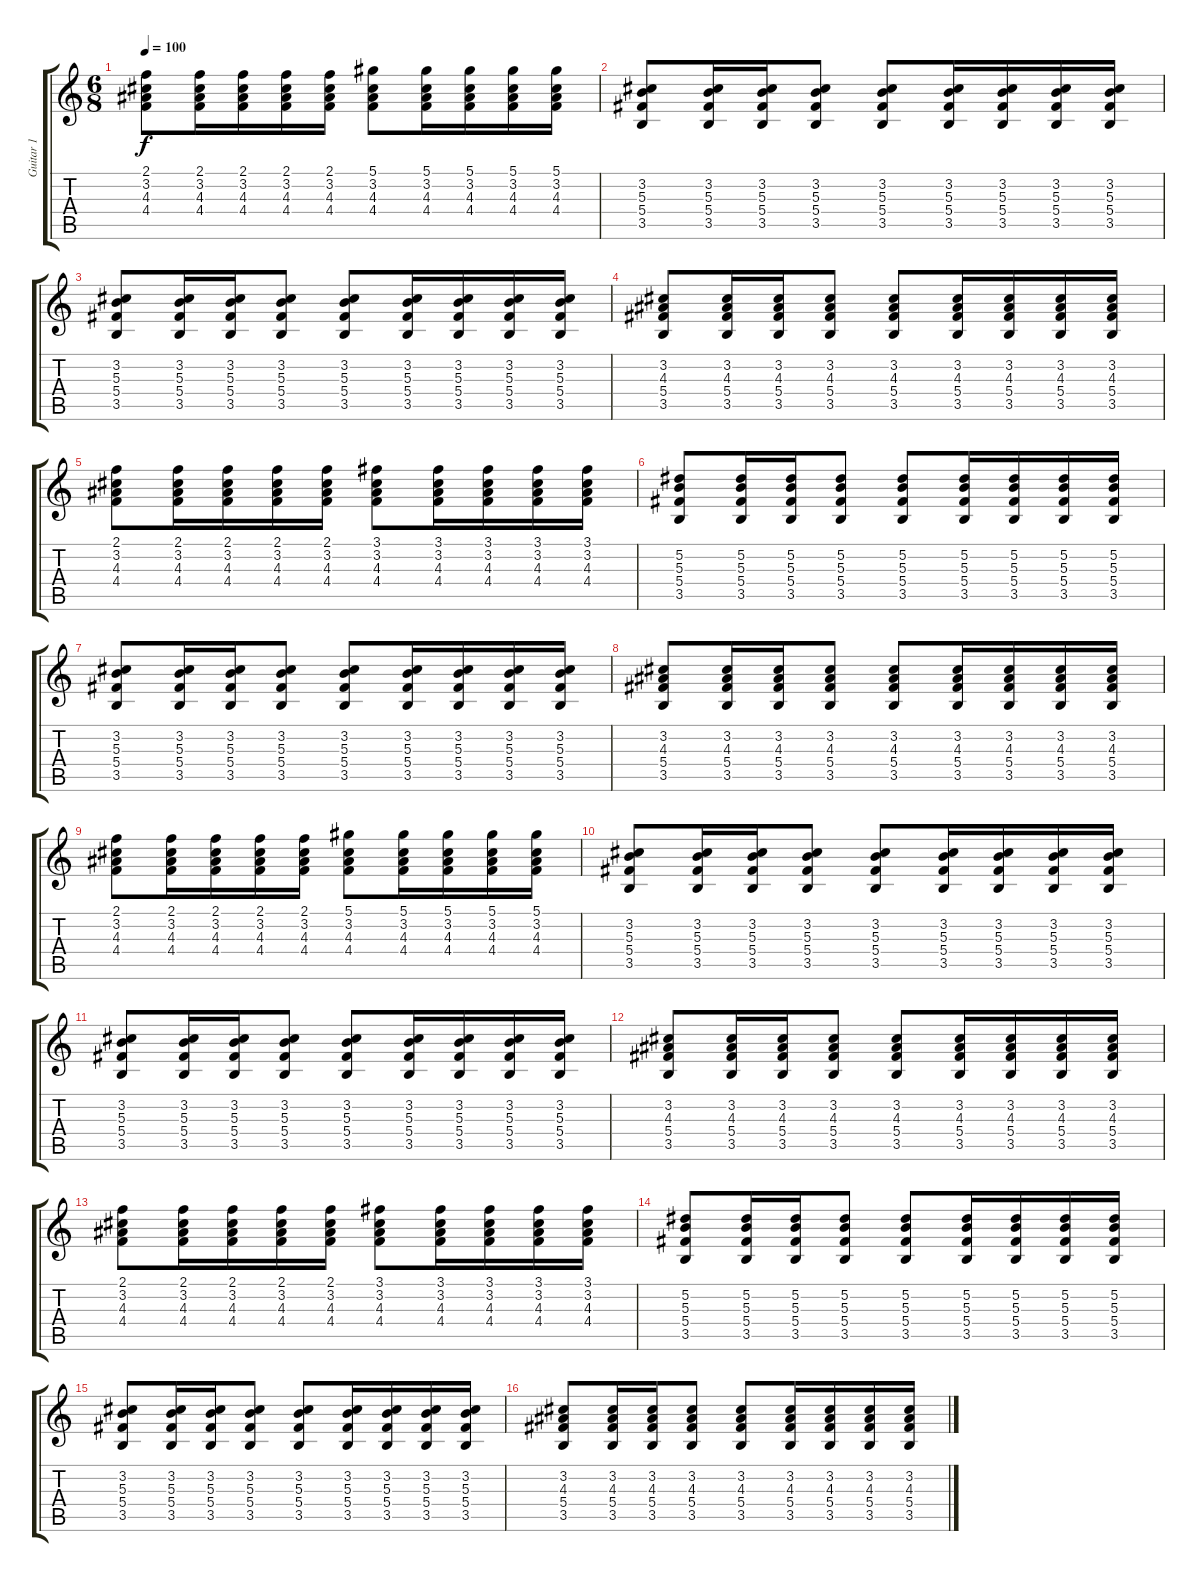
\track ("Guitar 1" "Guitar 1") {instrument distortionguitar}
\staff {score tabs}
\tuning (Eb4 Bb3 Gb3 Db3 Ab2 Eb2) {hide}
\ts (6 8)
\tempo 100
\clef g2
\ks c
(2.1 3.2 4.3 4.4).8{dy f} (2.1 3.2 4.3 4.4).16 (2.1 3.2 4.3 4.4).16 (2.1 3.2 4.3 4.4).16 (2.1 3.2 4.3 4.4).16 (5.1 3.2 4.3 4.4).8 (5.1 3.2 4.3 4.4).16 (5.1 3.2 4.3 4.4).16 (5.1 3.2 4.3 4.4).16 (5.1 3.2 4.3 4.4).16 |
(3.2 5.3 5.4 3.5).8 (3.2 5.3 5.4 3.5).16 (3.2 5.3 5.4 3.5).16 (3.2 5.3 5.4 3.5).8 (3.2 5.3 5.4 3.5).8 (3.2 5.3 5.4 3.5).16 (3.2 5.3 5.4 3.5).16 (3.2 5.3 5.4 3.5).16 (3.2 5.3 5.4 3.5).16 |
(3.2 5.3 5.4 3.5).8 (3.2 5.3 5.4 3.5).16 (3.2 5.3 5.4 3.5).16 (3.2 5.3 5.4 3.5).8 (3.2 5.3 5.4 3.5).8 (3.2 5.3 5.4 3.5).16 (3.2 5.3 5.4 3.5).16 (3.2 5.3 5.4 3.5).16 (3.2 5.3 5.4 3.5).16 |
(3.2 4.3 5.4 3.5).8 (3.2 4.3 5.4 3.5).16 (3.2 4.3 5.4 3.5).16 (3.2 4.3 5.4 3.5).8 (3.2 4.3 5.4 3.5).8 (3.2 4.3 5.4 3.5).16 (3.2 4.3 5.4 3.5).16 (3.2 4.3 5.4 3.5).16 (3.2 4.3 5.4 3.5).16 |
(2.1 3.2 4.3 4.4).8 (2.1 3.2 4.3 4.4).16 (2.1 3.2 4.3 4.4).16 (2.1 3.2 4.3 4.4).16 (2.1 3.2 4.3 4.4).16 (3.1 3.2 4.3 4.4).8 (3.1 3.2 4.3 4.4).16 (3.1 3.2 4.3 4.4).16 (3.1 3.2 4.3 4.4).16 (3.1 3.2 4.3 4.4).16 |
(5.2 5.3 5.4 3.5).8 (5.2 5.3 5.4 3.5).16 (5.2 5.3 5.4 3.5).16 (5.2 5.3 5.4 3.5).8 (5.2 5.3 5.4 3.5).8 (5.2 5.3 5.4 3.5).16 (5.2 5.3 5.4 3.5).16 (5.2 5.3 5.4 3.5).16 (5.2 5.3 5.4 3.5).16 |
(3.2 5.3 5.4 3.5).8 (3.2 5.3 5.4 3.5).16 (3.2 5.3 5.4 3.5).16 (3.2 5.3 5.4 3.5).8 (3.2 5.3 5.4 3.5).8 (3.2 5.3 5.4 3.5).16 (3.2 5.3 5.4 3.5).16 (3.2 5.3 5.4 3.5).16 (3.2 5.3 5.4 3.5).16 |
(3.2 4.3 5.4 3.5).8 (3.2 4.3 5.4 3.5).16 (3.2 4.3 5.4 3.5).16 (3.2 4.3 5.4 3.5).8 (3.2 4.3 5.4 3.5).8 (3.2 4.3 5.4 3.5).16 (3.2 4.3 5.4 3.5).16 (3.2 4.3 5.4 3.5).16 (3.2 4.3 5.4 3.5).16 |
(2.1 3.2 4.3 4.4).8 (2.1 3.2 4.3 4.4).16 (2.1 3.2 4.3 4.4).16 (2.1 3.2 4.3 4.4).16 (2.1 3.2 4.3 4.4).16 (5.1 3.2 4.3 4.4).8 (5.1 3.2 4.3 4.4).16 (5.1 3.2 4.3 4.4).16 (5.1 3.2 4.3 4.4).16 (5.1 3.2 4.3 4.4).16 |
(3.2 5.3 5.4 3.5).8 (3.2 5.3 5.4 3.5).16 (3.2 5.3 5.4 3.5).16 (3.2 5.3 5.4 3.5).8 (3.2 5.3 5.4 3.5).8 (3.2 5.3 5.4 3.5).16 (3.2 5.3 5.4 3.5).16 (3.2 5.3 5.4 3.5).16 (3.2 5.3 5.4 3.5).16 |
(3.2 5.3 5.4 3.5).8 (3.2 5.3 5.4 3.5).16 (3.2 5.3 5.4 3.5).16 (3.2 5.3 5.4 3.5).8 (3.2 5.3 5.4 3.5).8 (3.2 5.3 5.4 3.5).16 (3.2 5.3 5.4 3.5).16 (3.2 5.3 5.4 3.5).16 (3.2 5.3 5.4 3.5).16 |
(3.2 4.3 5.4 3.5).8 (3.2 4.3 5.4 3.5).16 (3.2 4.3 5.4 3.5).16 (3.2 4.3 5.4 3.5).8 (3.2 4.3 5.4 3.5).8 (3.2 4.3 5.4 3.5).16 (3.2 4.3 5.4 3.5).16 (3.2 4.3 5.4 3.5).16 (3.2 4.3 5.4 3.5).16 |
(2.1 3.2 4.3 4.4).8 (2.1 3.2 4.3 4.4).16 (2.1 3.2 4.3 4.4).16 (2.1 3.2 4.3 4.4).16 (2.1 3.2 4.3 4.4).16 (3.1 3.2 4.3 4.4).8 (3.1 3.2 4.3 4.4).16 (3.1 3.2 4.3 4.4).16 (3.1 3.2 4.3 4.4).16 (3.1 3.2 4.3 4.4).16 |
(5.2 5.3 5.4 3.5).8 (5.2 5.3 5.4 3.5).16 (5.2 5.3 5.4 3.5).16 (5.2 5.3 5.4 3.5).8 (5.2 5.3 5.4 3.5).8 (5.2 5.3 5.4 3.5).16 (5.2 5.3 5.4 3.5).16 (5.2 5.3 5.4 3.5).16 (5.2 5.3 5.4 3.5).16 |
(3.2 5.3 5.4 3.5).8 (3.2 5.3 5.4 3.5).16 (3.2 5.3 5.4 3.5).16 (3.2 5.3 5.4 3.5).8 (3.2 5.3 5.4 3.5).8 (3.2 5.3 5.4 3.5).16 (3.2 5.3 5.4 3.5).16 (3.2 5.3 5.4 3.5).16 (3.2 5.3 5.4 3.5).16 |
(3.2 4.3 5.4 3.5).8 (3.2 4.3 5.4 3.5).16 (3.2 4.3 5.4 3.5).16 (3.2 4.3 5.4 3.5).8 (3.2 4.3 5.4 3.5).8 (3.2 4.3 5.4 3.5).16 (3.2 4.3 5.4 3.5).16 (3.2 4.3 5.4 3.5).16 (3.2 4.3 5.4 3.5).16
